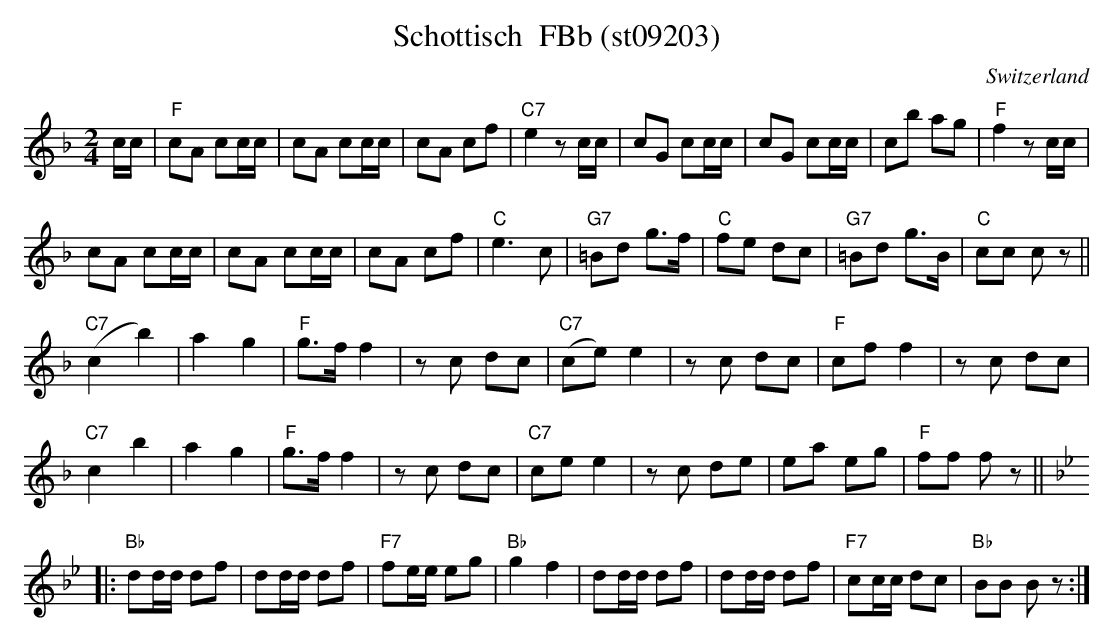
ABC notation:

X:1
T:Schottisch  FBb (st09203)
M:2/4
L:1/8
O:Switzerland
K:F major
c/c/ | "F"cA cc/c/ | cA cc/c/ | cA cf | "C7"e2zc/c/ | cG cc/c/ | cG cc/c/ | cb ag | "F"f2zc/c/ |
cA cc/c/ | cA cc/c/ | cA cf | "C"e3c | "G7"=Bd g>f | "C"fe dc | "G7"=Bd g>B | "C"cc cz ||
("C7"c2b2) | a2g2 | "F"g>ff2 | zc dc | ("C7"ce)e2 | zc dc | "F"cff2 | zc dc |
"C7"c2b2 | a2g2 | "F"g>ff2 | zc dc | "C7"cee2 | zc de | ea eg | "F"ff fz || [K:Bb]
|: "Bb"dd/d/ df | dd/d/ df | "F7"fe/e/ eg | "Bb"g2f2 | dd/d/ df | dd/d/ df | "F7"cc/c/ dc | "Bb"BB Bz :|
